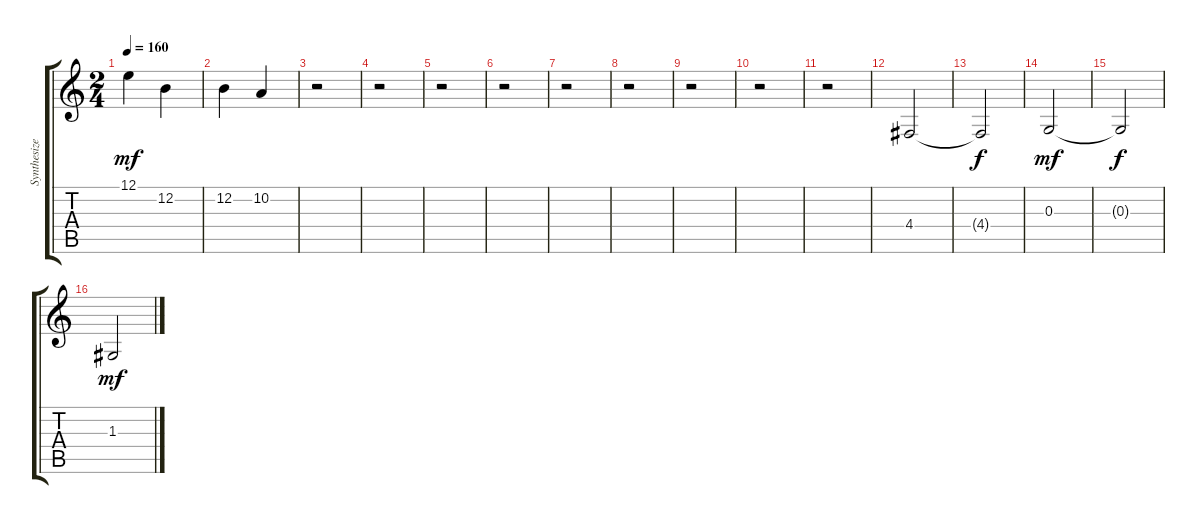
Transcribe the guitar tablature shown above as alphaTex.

\track ("Synthesizer(flute)" "Synthesize") {instrument oboe}
\staff {score tabs}
\tuning (E4 B3 G3 D3 A2 E2) {hide}
\ts (2 4)
\tempo 160
\clef g2
\ks c
12.1.4{dy mf} 12.2.4 |
12.2.4 10.2.4 |
r.2 |
r.2 |
r.2 |
r.2 |
r.2 |
r.2 |
r.2 |
r.2 |
r.2 |
4.4.2 |
4.4{t}.2{dy f} |
0.3.2{dy mf} |
0.3{t}.2{dy f} |
1.3.2{dy mf}
